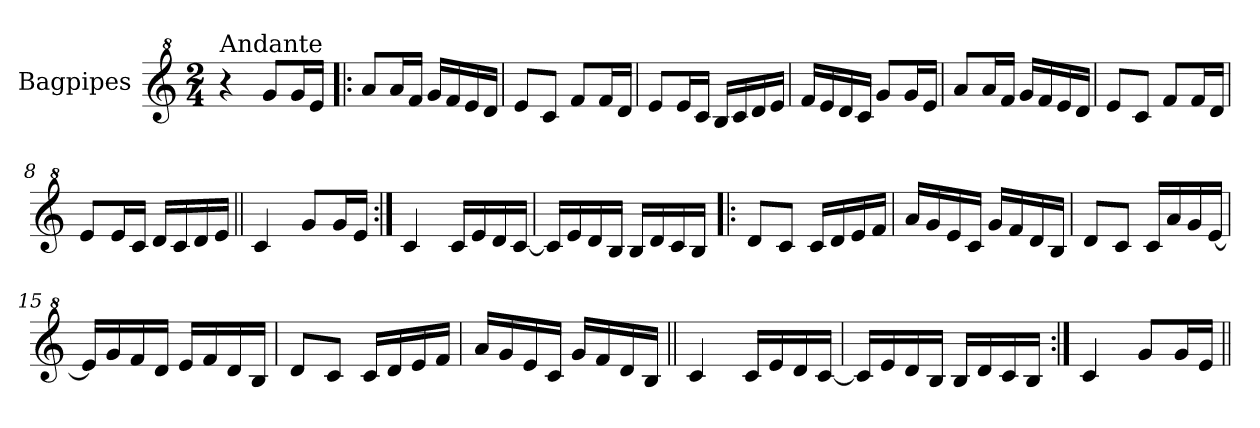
**kern
*part1
*staff1
*I"Bagpipes
*I'Bag
*clefG^2
*k[]
*C:
*M2/4
=1
!LO:TX:a:t=Andante
4r
8gg/L
16gg/L
16ee/JJ
=2!|:
8aa/L
16aa/L
16ff/JJ
16gg/LL
16ff/
16ee/
16dd/JJ
=3
8ee/L
8cc/J
8ff/L
16ff/L
16dd/JJ
=4
8ee/L
16ee/L
16cc/JJ
16b/LL
16cc/
16dd/
16ee/JJ
=5
16ff/LL
16ee/
16dd/
16cc/JJ
8gg/L
16gg/L
16ee/JJ
=6
8aa/L
16aa/L
16ff/JJ
16gg/LL
16ff/
16ee/
16dd/JJ
=7
8ee/L
8cc/J
8ff/L
16ff/L
16dd/JJ
!!LO:LB:g=z
=8
8ee/L
16ee/L
16cc/JJ
16dd/LL
16cc/
16dd/
16ee/JJ
=9||
4cc/
8gg/L
16gg/L
16ee/JJ
=10:|!
4cc/
16cc/LL
16ee/
16dd/
[16cc/JJ
=11
16cc/LL]
16ee/
16dd/
16b/JJ
16b/LL
16dd/
16cc/
16b/JJ
=12!|:
8dd/L
8cc/J
16cc/LL
16dd/
16ee/
16ff/JJ
=13
16aa/LL
16gg/
16ee/
16cc/JJ
16gg/LL
16ff/
16dd/
16b/JJ
=14
8dd/L
8cc/J
16cc/LL
16aa/
16gg/
[16ee/JJ
!!LO:LB:g=z
=15
16ee/LL]
16gg/
16ff/
16dd/JJ
16ee/LL
16ff/
16dd/
16b/JJ
=16
8dd/L
8cc/J
16cc/LL
16dd/
16ee/
16ff/JJ
=17
16aa/LL
16gg/
16ee/
16cc/JJ
16gg/LL
16ff/
16dd/
16b/JJ
=18||
4cc/
16cc/LL
16ee/
16dd/
[16cc/JJ
=19
16cc/LL]
16ee/
16dd/
16b/JJ
16b/LL
16dd/
16cc/
16b/JJ
=20:|!
4cc/
8gg/L
16gg/L
16ee/JJ
=||
*-
